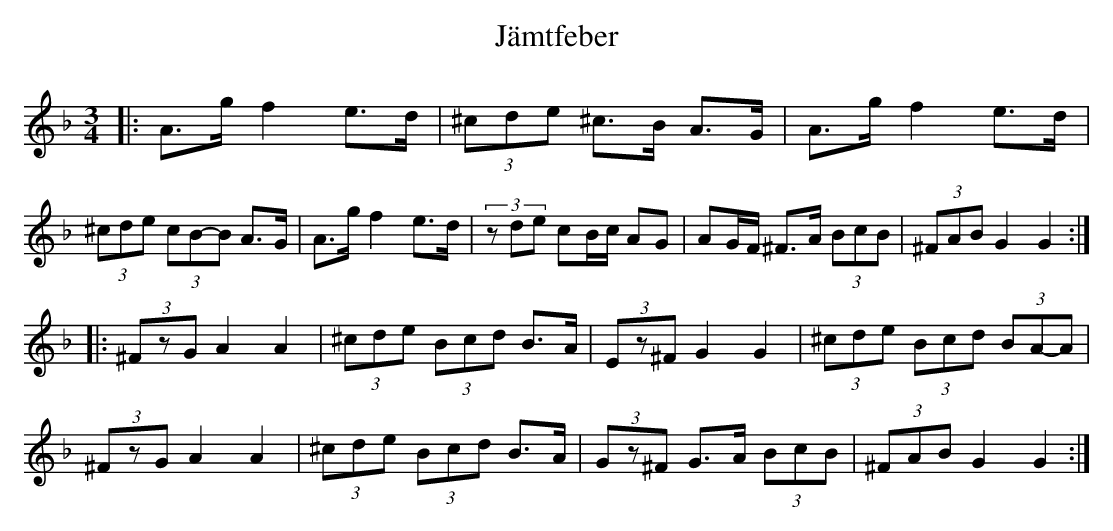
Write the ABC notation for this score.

X:1
T:Jämtfeber
K: LP
O:Lägdan, Jämtland
M:3/4
L:1/8
K:Dm
|: A>g f2 e>d|(3^cde ^c>B A>G|A>g f2 e>d|(3^cde (3cB-B A>G|A>g f2 e>d|(3zde cB/c/ AG|AG/F/ ^F>A (3BcB|(3^FAB G2 G2  :|
|:(3^FzG A2 A2|(3^cde (3Bcd B>A|(3Ez^F G2 G2|(3^cde (3Bcd (3BA-A|
(3^FzG A2 A2|(3^cde (3Bcd B>A| (3Gz^F G>A (3BcB|(3^FAB G2 G2:|
